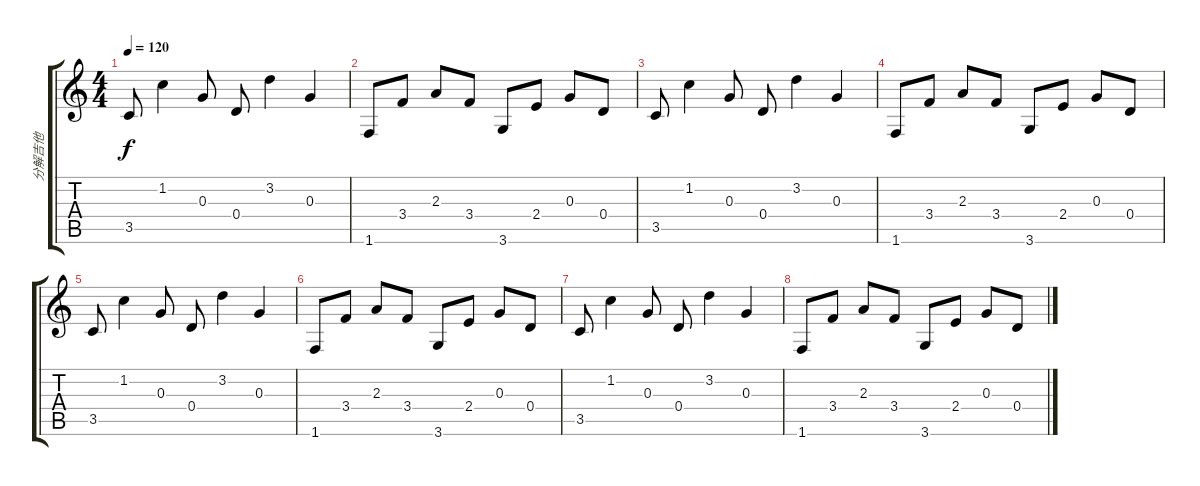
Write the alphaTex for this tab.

\track ("分解吉他" "分解吉他") {instrument electricbassfinger}
\staff {score tabs}
\tuning (E4 B3 G3 D3 A2 E2) {hide}
\ts (4 4)
\tempo 120
\clef g2
\ks c
3.5.8{dy f} 1.2.4 0.3.8 0.4.8 3.2.4 0.3.4 |
1.6.8 3.4.8 2.3.8 3.4.8 3.6.8 2.4.8 0.3.8 0.4.8 |
3.5.8 1.2.4 0.3.8 0.4.8 3.2.4 0.3.4 |
1.6.8 3.4.8 2.3.8 3.4.8 3.6.8 2.4.8 0.3.8 0.4.8 |
3.5.8 1.2.4 0.3.8 0.4.8 3.2.4 0.3.4 |
1.6.8 3.4.8 2.3.8 3.4.8 3.6.8 2.4.8 0.3.8 0.4.8 |
3.5.8 1.2.4 0.3.8 0.4.8 3.2.4 0.3.4 |
1.6.8 3.4.8 2.3.8 3.4.8 3.6.8 2.4.8 0.3.8 0.4.8
